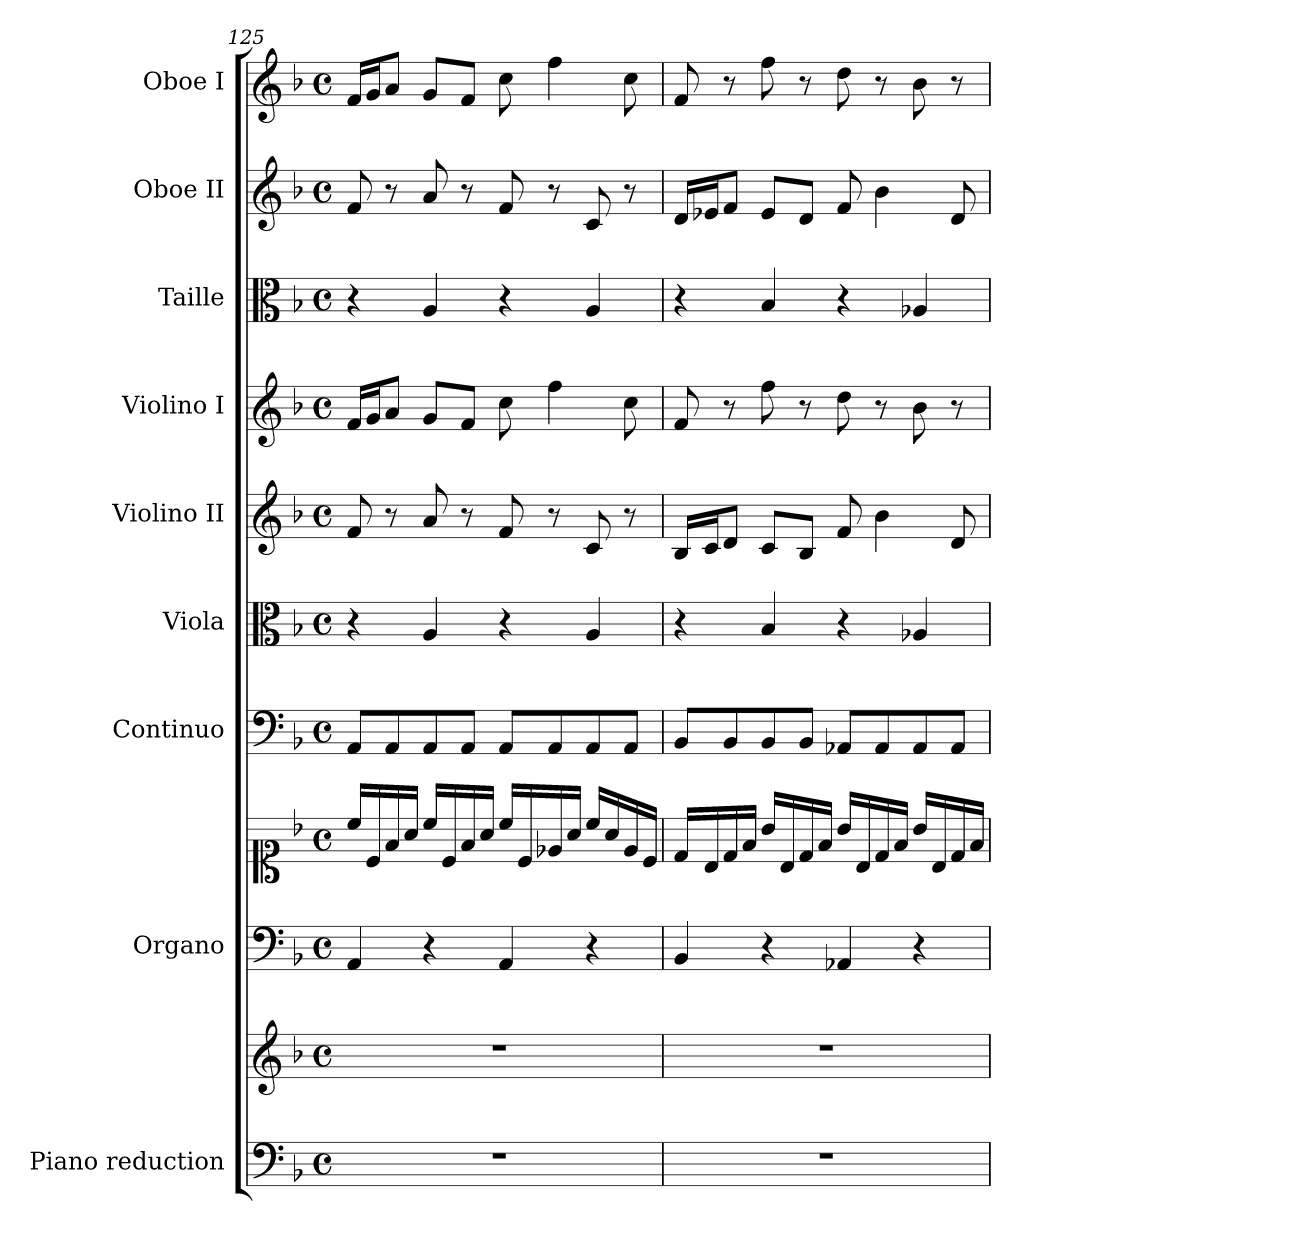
**kern	**kern	**kern	**kern	**kern	**kern	**kern	**kern	**kern	**kern	**kern
*part9	*part9	*part8	*part8	*part7	*part6	*part5	*part4	*part3	*part2	*part1
*staff11	*staff10	*staff9	*staff8	*staff7	*staff6	*staff5	*staff4	*staff3	*staff2	*staff1
*I"Piano reduction	*	*I"Organo	*	*I"Continuo	*I"Viola	*I"Violino II	*I"Violino I	*I"Taille	*I"Oboe II	*I"Oboe I
*I'Pno	*	*	*	*	*I'Vla	*I'Vln	*I'Vln	*	*I'Ob	*I'Ob
!!LO:PB:g=z
*clefF4	*clefG2	*clefF4	*clefC1	*clefF4	*clefC3	*clefG2	*clefG2	*clefC3	*clefG2	*clefG2
*k[b-]	*k[b-]	*k[b-]	*k[b-]	*k[b-]	*k[b-]	*k[b-]	*k[b-]	*k[b-]	*k[b-]	*k[b-]
*M4/4	*M4/4	*M4/4	*M4/4	*M4/4	*M4/4	*M4/4	*M4/4	*M4/4	*M4/4	*M4/4
*met(c)	*met(c)	*met(c)	*met(c)	*met(c)	*met(c)	*met(c)	*met(c)	*met(c)	*met(c)	*met(c)
=125	=125	=125	=125	=125	=125	=125	=125	=125	=125	=125
1r	1r	4AA/	16cc/LL	8AA/L	4r	8f/	16f/LL	4r	8f/	16f/LL
.	.	.	16c/	.	.	.	16g/J	.	.	16g/J
.	.	.	16f/	8AA/	.	8r	8a/J	.	8r	8a/J
.	.	.	16a/JJ	.	.	.	.	.	.	.
.	.	4r	16cc/LL	8AA/	4A/	8a/	8g/L	4A/	8a/	8g/L
.	.	.	16c/	.	.	.	.	.	.	.
.	.	.	16f/	8AA/J	.	8r	8f/J	.	8r	8f/J
.	.	.	16a/JJ	.	.	.	.	.	.	.
.	.	4AA/	16cc/LL	8AA/L	4r	8f/	8cc\	4r	8f/	8cc\
.	.	.	16c/	.	.	.	.	.	.	.
.	.	.	16e-X/	8AA/	.	8r	4ff\	.	8r	4ff\
.	.	.	16a/JJ	.	.	.	.	.	.	.
.	.	4r	16cc/LL	8AA/	4A/	8c/	.	4A/	8c/	.
.	.	.	16a/	.	.	.	.	.	.	.
.	.	.	16e-/	8AA/J	.	8r	8cc\	.	8r	8cc\
.	.	.	16c/JJ	.	.	.	.	.	.	.
=126	=126	=126	=126	=126	=126	=126	=126	=126	=126	=126
1r	1r	4BB-/	16d/LL	8BB-/L	4r	16B-/LL	8f/	4r	16d/LL	8f/
.	.	.	16B-/	.	.	16c/J	.	.	16e-X/J	.
.	.	.	16d/	8BB-/	.	8d/J	8r	.	8f/J	8r
.	.	.	16f/JJ	.	.	.	.	.	.	.
.	.	4r	16b-/LL	8BB-/	4B-/	8c/L	8ff\	4B-/	8e-/L	8ff\
.	.	.	16B-/	.	.	.	.	.	.	.
.	.	.	16d/	8BB-/J	.	8B-/J	8r	.	8d/J	8r
.	.	.	16f/JJ	.	.	.	.	.	.	.
.	.	4AA-X/	16b-/LL	8AA-X/L	4r	8f/	8dd\	4r	8f/	8dd\
.	.	.	16B-/	.	.	.	.	.	.	.
.	.	.	16d/	8AA-/	.	4b-\	8r	.	4b-\	8r
.	.	.	16f/JJ	.	.	.	.	.	.	.
.	.	4r	16b-/LL	8AA-/	4A-X/	.	8b-\	4A-X/	.	8b-\
.	.	.	16B-/	.	.	.	.	.	.	.
.	.	.	16d/	8AA-/J	.	8d/	8r	.	8d/	8r
.	.	.	16f/JJ	.	.	.	.	.	.	.
=	=	=	=	=	=	=	=	=	=	=
*-	*-	*-	*-	*-	*-	*-	*-	*-	*-	*-
